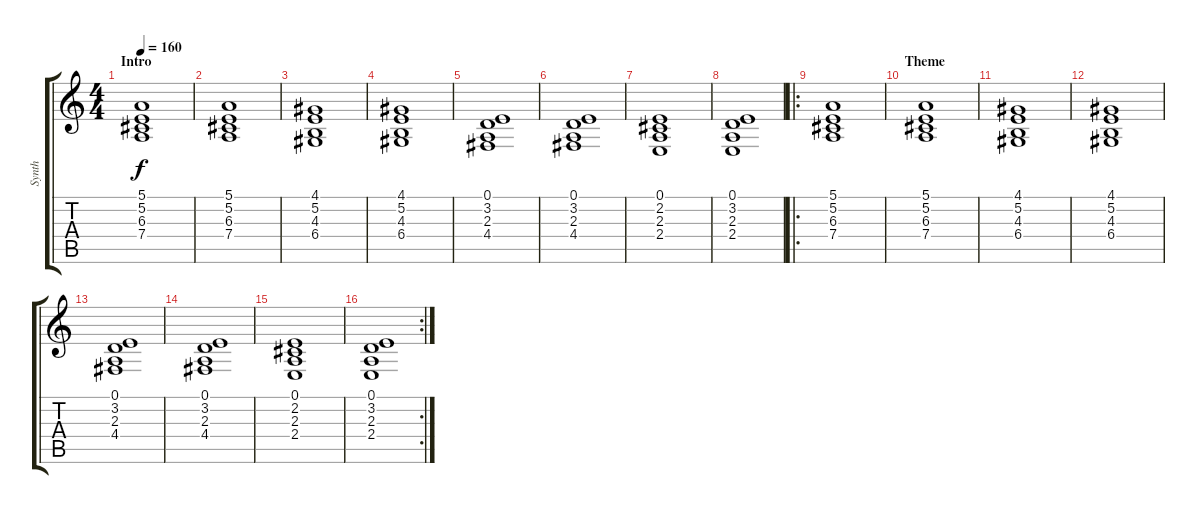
\track ("Synth" "Synth") {instrument synthstrings1}
\staff {score tabs}
\tuning (E4 B3 G3 D3 A2 E2) {hide}
\ts (4 4)
\section ("" "Intro")
\tempo 160
\clef g2
\ks c
(5.1 5.2 6.3 7.4).1{dy f instrument synthstrings1} |
(5.1 5.2 6.3 7.4).1 |
(4.1 5.2 4.3 6.4).1 |
(4.1 5.2 4.3 6.4).1 |
(0.1 3.2 2.3 4.4).1 |
(0.1 3.2 2.3 4.4).1 |
(0.1 2.2 2.3 2.4).1 |
(0.1 3.2 2.3 2.4).1 |
\ro
(5.1 5.2 6.3 7.4).1 |
\section ("" "Theme")
(5.1 5.2 6.3 7.4).1 |
(4.1 5.2 4.3 6.4).1 |
(4.1 5.2 4.3 6.4).1 |
(0.1 3.2 2.3 4.4).1 |
(0.1 3.2 2.3 4.4).1 |
(0.1 2.2 2.3 2.4).1 |
\rc 2
(0.1 3.2 2.3 2.4).1
